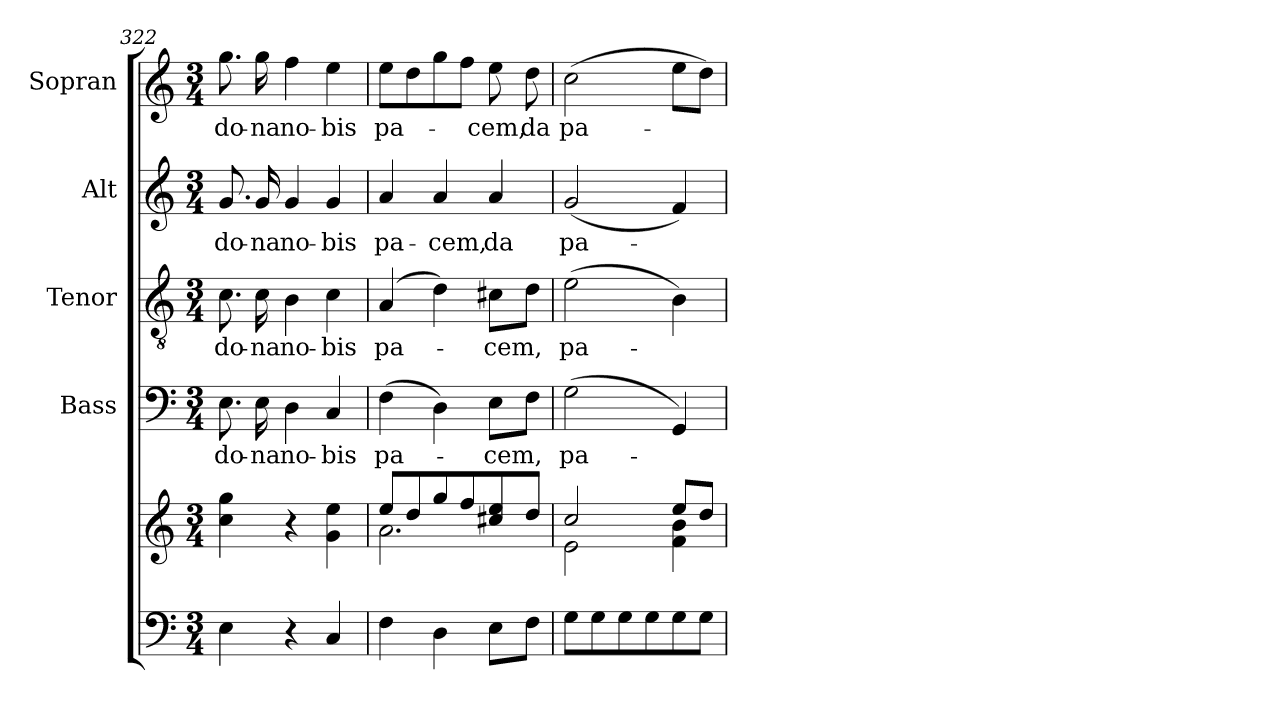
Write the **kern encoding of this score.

**kern	**kern	**kern	**text	**kern	**text	**kern	**text	**kern	**text
*part5	*part5	*part4	*part4	*part3	*part3	*part2	*part2	*part1	*part1
*staff6	*staff5	*staff4	*staff4	*staff3	*staff3	*staff2	*staff2	*staff1	*staff1
*	*	*I"Bass	*	*I"Tenor	*	*I"Alt	*	*I"Sopran	*
*	*	*I'B.	*	*I'T.	*	*I'A.	*	*I'S.	*
*clefF4	*clefG2	*clefF4	*	*clefGv2	*	*clefG2	*	*clefG2	*
*k[]	*k[]	*k[]	*	*k[]	*	*k[]	*	*k[]	*
*C:	*C:	*C:	*	*C:	*	*C:	*	*C:	*
*M3/4	*M3/4	*M3/4	*	*M3/4	*	*M3/4	*	*M3/4	*
=322	=322	=322	=322	=322	=322	=322	=322	=322	=322
!	!	!	!LO:LY:b	!	!LO:LY:b	!	!LO:LY:b	!	!LO:LY:b
4E\	4cc\ 4gg\	8.E\	do-	8.c\	do-	8.g/	do-	8.gg\	do-
!	!	!	!LO:LY:b	!	!LO:LY:b	!	!LO:LY:b	!	!LO:LY:b
.	.	16E\	-na	16c\	-na	16g/	-na	16gg\	-na
!	!	!	!LO:LY:b	!	!LO:LY:b	!	!LO:LY:b	!	!LO:LY:b
4r	4r	4D\	no-	4B\	no-	4g/	no-	4ff\	no-
!	!	!	!LO:LY:b	!	!LO:LY:b	!	!LO:LY:b	!	!LO:LY:b
4C/	4g\ 4ee\	4C/	-bis	4c\	-bis	4g/	-bis	4ee\	-bis
=323	=323	=323	=323	=323	=323	=323	=323	=323	=323
*	*^	*	*	*	*	*	*	*	*
!	!	!	!	!LO:LY:b	!	!LO:LY:b	!	!LO:LY:b	!	!LO:LY:b
4F\	8ee/L	2.a\	(>4F\	pa-	(4A/	pa-	4a/	pa-	8ee\L	pa-
.	8dd/	.	.	.	.	.	.	.	8dd\	.
!	!	!	!	!	!	!	!	!LO:LY:b	!	!
4D\	8gg/	.	4D\)	.	4d\)	.	4a/	-cem,	8gg\	.
.	8ff/	.	.	.	.	.	.	.	8ff\J	.
!	!	!	!	!LO:LY:b	!	!LO:LY:b	!	!LO:LY:b	!	!LO:LY:b
8E\L	8cc#X/ 8ee/	.	8E\L	-cem,	8c#X\L	-cem,	4a/	da	8ee\	-cem,
!	!	!	!	!	!	!	!	!	!	!LO:LY:b
8F\J	8dd/J	.	8F\J	.	8d\J	.	.	.	8dd\	da
=324	=324	=324	=324	=324	=324	=324	=324	=324	=324	=324
!	!	!	!	!LO:LY:b	!	!LO:LY:b	!	!LO:LY:b	!	!LO:LY:b
8G\L	2cc/	2e\	(>2G\	pa-	(>2e\	pa-	(<2g/	pa-	(>2cc\	pa-
8G\	.	.	.	.	.	.	.	.	.	.
8G\	.	.	.	.	.	.	.	.	.	.
8G\	.	.	.	.	.	.	.	.	.	.
8G\	8ee/L	4f\ 4b\	4GG/)	.	4B\)	.	4f/)	.	8ee\L	.
8G\J	8dd/J	.	.	.	.	.	.	.	8dd\J)	.
*	*v	*v	*	*	*	*	*	*	*	*
=	=	=	=	=	=	=	=	=	=
*-	*-	*-	*-	*-	*-	*-	*-	*-	*-
